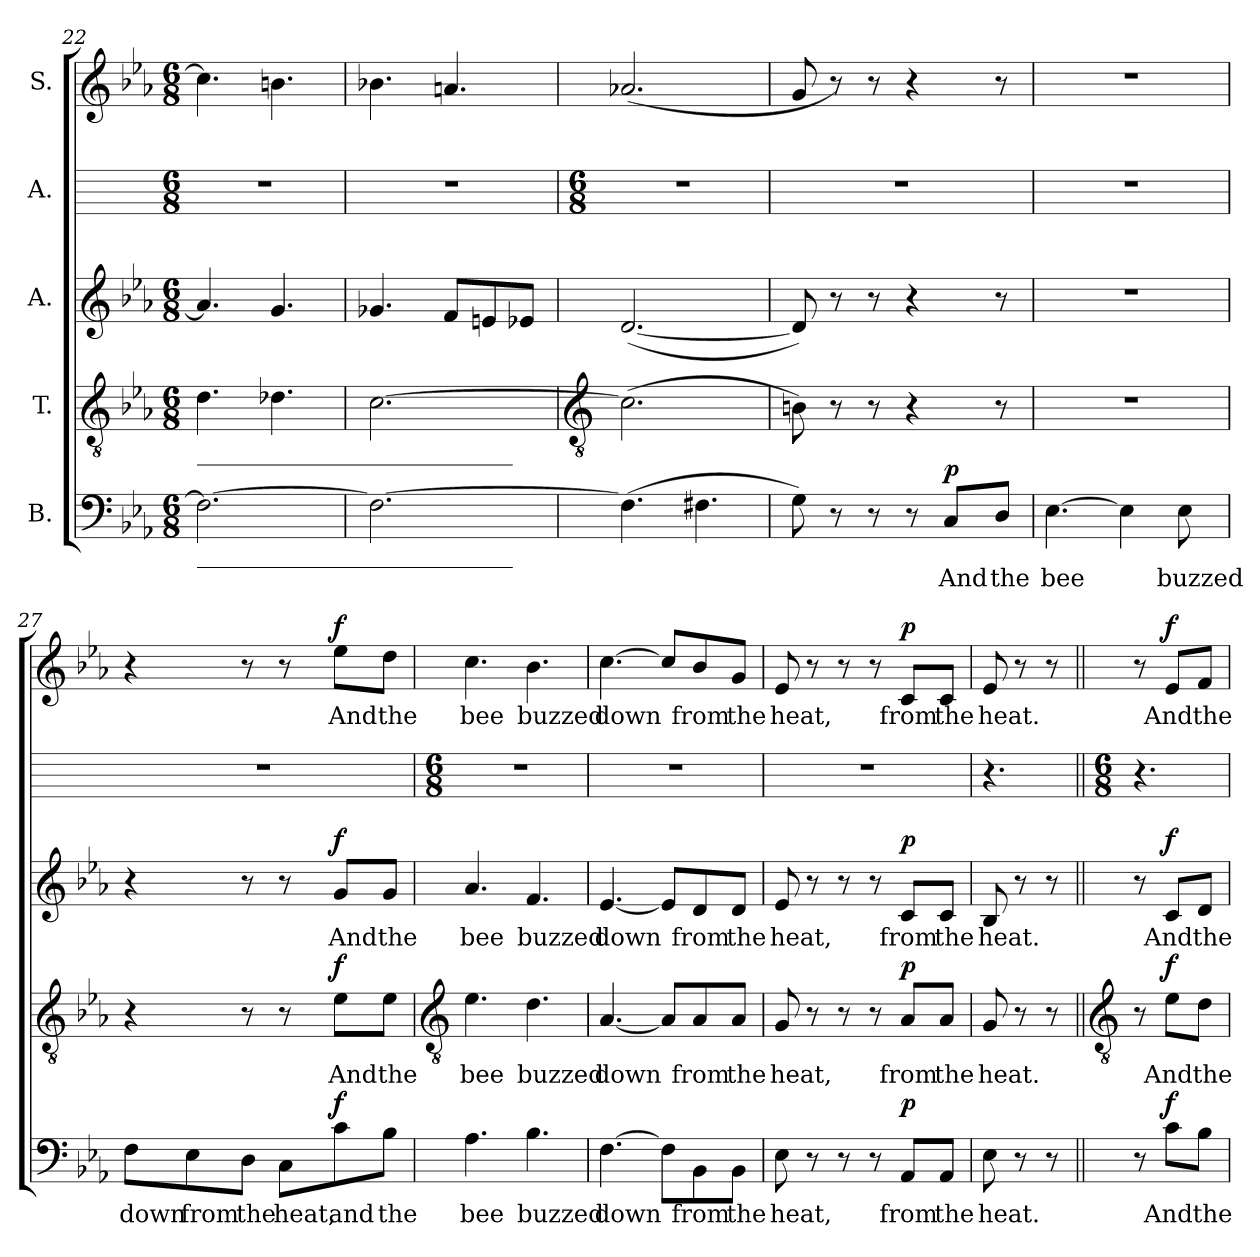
**kern	**text	**dynam	**kern	**text	**dynam	**kern	**text	**dynam	**kern	**kern	**text	**dynam
*part5	*part5	*part5	*part4	*part4	*part4	*part3	*part3	*part3	*part2	*part1	*part1	*part1
*staff5	*staff5	*staff5	*staff4	*staff4	*staff4	*staff3	*staff3	*staff3	*staff2	*staff1	*staff1	*staff1
*I"B.	*	*	*I"T.	*	*	*I"A.	*	*	*I"A.	*I"S.	*	*
*clefF4	*	*	*clefGv2	*	*	*clefG2	*	*	*	*clefG2	*	*
*k[b-e-a-]	*	*	*k[b-e-a-]	*	*	*k[b-e-a-]	*	*	*	*k[b-e-a-]	*	*
*E-:	*	*	*E-:	*	*	*E-:	*	*	*	*E-:	*	*
*M6/8	*	*	*M6/8	*	*	*M6/8	*	*	*M6/8	*M6/8	*	*
=22	=22	=22	=22	=22	=22	=22	=22	=22	=22	=22	=22	=22
!	!	!	!LO:TX:b:t=__________________________	!	!	!	!	!	!	!	!	!
!LO:TX:b:t=__________________________	!	!	!	!	!	!	!	!	!	!	!	!
2.F_	.	.	4.d	.	.	4.a-]	.	.	2.r	4.cc]	.	.
.	.	.	4.d-X	.	.	4.g	.	.	.	4.bn	.	.
=23	=23	=23	=23	=23	=23	=23	=23	=23	=23	=23	=23	=23
2.F_	.	.	[2.c	.	.	4.g-X	.	.	2.r	4.b-X	.	.
.	.	.	.	.	.	8f/L	.	.	.	4.an	.	.
.	.	.	.	.	.	8en/	.	.	.	.	.	.
.	.	.	.	.	.	8e-X/J	.	.	.	.	.	.
!!LO:LB:g=z
=24	=24	=24	=24	=24	=24	=24	=24	=24	=24	=24	=24	=24
*	*	*	*clefGv2	*	*	*	*	*	*	*	*	*
*	*	*	*	*	*	*	*	*	*M6/8	*	*	*
(>4.F]	.	.	(>2.c]	.	.	(<[2.d	.	.	2.r	(<2.a-X	.	.
4.F#X	.	.	.	.	.	.	.	.	.	.	.	.
=25	=25	=25	=25	=25	=25	=25	=25	=25	=25	=25	=25	=25
8G)	.	.	8Bn)	.	.	8d])	.	.	2.r	8g	.	.
8r	.	.	8r	.	.	8r	.	.	.	8r)	.	.
8r	.	.	8r	.	.	8r	.	.	.	8r	.	.
8r	.	.	4r	.	.	4r	.	.	.	4r	.	.
!	!LO:LY:b	!LO:DY:a	!	!	!	!	!	!	!	!	!	!
8C/L	And	p	.	.	.	.	.	.	.	.	.	.
!	!LO:LY:b	!	!	!	!	!	!	!	!	!	!	!
8D/J	the	.	8r	.	.	8r	.	.	.	8r	.	.
=26	=26	=26	=26	=26	=26	=26	=26	=26	=26	=26	=26	=26
!	!LO:LY:b	!	!LO:N:vis=1	!	!	!LO:N:vis=1	!	!	!	!LO:N:vis=1	!	!
[4.E-	bee	.	2.r	.	.	2.r	.	.	2.r	2.r	.	.
4E-]	.	.	.	.	.	.	.	.	.	.	.	.
!	!LO:LY:b	!	!	!	!	!	!	!	!	!	!	!
8E-	buzzed	.	.	.	.	.	.	.	.	.	.	.
=27	=27	=27	=27	=27	=27	=27	=27	=27	=27	=27	=27	=27
!	!LO:LY:b	!	!	!	!	!	!	!	!	!	!	!
8F\L	down	.	4r	.	.	4r	.	.	2.r	4r	.	.
!	!LO:LY:b	!	!	!	!	!	!	!	!	!	!	!
8E-\	from	.	.	.	.	.	.	.	.	.	.	.
!	!LO:LY:b	!	!	!	!	!	!	!	!	!	!	!
8D\J	the	.	8r	.	.	8r	.	.	.	8r	.	.
!	!LO:LY:b	!	!	!	!	!	!	!	!	!	!	!
8C\L	heat,	.	8r	.	.	8r	.	.	.	8r	.	.
!	!LO:LY:b	!LO:DY:a	!	!LO:LY:b	!LO:DY:a	!	!LO:LY:b	!LO:DY:a	!	!	!LO:LY:b	!LO:DY:a
8c\	and	f	8e-\L	And	f	8g/L	And	f	.	8ee-\L	And	f
!	!LO:LY:b	!	!	!LO:LY:b	!	!	!LO:LY:b	!	!	!	!LO:LY:b	!
8B-\J	the	.	8e-\J	the	.	8g/J	the	.	.	8dd\J	the	.
!!LO:LB:g=z
=28	=28	=28	=28	=28	=28	=28	=28	=28	=28	=28	=28	=28
*	*	*	*clefGv2	*	*	*	*	*	*	*	*	*
*	*	*	*	*	*	*	*	*	*M6/8	*	*	*
!	!LO:LY:b	!	!	!LO:LY:b	!	!	!LO:LY:b	!	!	!	!LO:LY:b	!
4.A-	bee	.	4.e-	bee	.	4.a-	bee	.	2.r	4.cc	bee	.
!	!LO:LY:b	!	!	!LO:LY:b	!	!	!LO:LY:b	!	!	!	!LO:LY:b	!
4.B-	buzzed	.	4.d	buzzed	.	4.f	buzzed	.	.	4.b-	buzzed	.
=29	=29	=29	=29	=29	=29	=29	=29	=29	=29	=29	=29	=29
!	!LO:LY:b	!	!	!LO:LY:b	!	!	!LO:LY:b	!	!	!	!LO:LY:b	!
[4.F	down	.	[4.A-	down	.	[4.e-	down	.	2.r	[4.cc	down	.
8F\L]	.	.	8A-/L]	.	.	8e-/L]	.	.	.	8cc/L]	.	.
!	!LO:LY:b	!	!	!LO:LY:b	!	!	!LO:LY:b	!	!	!	!LO:LY:b	!
8BB-\	from	.	8A-/	from	.	8d/	from	.	.	8b-/	from	.
!	!LO:LY:b	!	!	!LO:LY:b	!	!	!LO:LY:b	!	!	!	!LO:LY:b	!
8BB-\J	the	.	8A-/J	the	.	8d/J	the	.	.	8g/J	the	.
=30	=30	=30	=30	=30	=30	=30	=30	=30	=30	=30	=30	=30
!	!LO:LY:b	!	!	!LO:LY:b	!	!	!LO:LY:b	!	!	!	!LO:LY:b	!
8E-	heat,	.	8G	heat,	.	8e-	heat,	.	2.r	8e-	heat,	.
8r	.	.	8r	.	.	8r	.	.	.	8r	.	.
8r	.	.	8r	.	.	8r	.	.	.	8r	.	.
8r	.	.	8r	.	.	8r	.	.	.	8r	.	.
!	!LO:LY:b	!LO:DY:a	!	!LO:LY:b	!LO:DY:a	!	!LO:LY:b	!LO:DY:a	!	!	!LO:LY:b	!LO:DY:a
8AA-/L	from	p	8A-/L	from	p	8c/L	from	p	.	8c/L	from	p
!	!LO:LY:b	!	!	!LO:LY:b	!	!	!LO:LY:b	!	!	!	!LO:LY:b	!
8AA-/J	the	.	8A-/J	the	.	8c/J	the	.	.	8c/J	the	.
=31	=31	=31	=31	=31	=31	=31	=31	=31	=31	=31	=31	=31
!	!LO:LY:b	!	!	!LO:LY:b	!	!	!LO:LY:b	!	!	!	!LO:LY:b	!
8E-	heat.	.	8G	heat.	.	8B-	heat.	.	4.r	8e-	heat.	.
8r	.	.	8r	.	.	8r	.	.	.	8r	.	.
8r	.	.	8r	.	.	8r	.	.	.	8r	.	.
!!LO:LB:g=z
=32||	=32||	=32||	=32||	=32||	=32||	=32||	=32||	=32||	=32||	=32||	=32||	=32||
*	*	*	*clefGv2	*	*	*	*	*	*	*	*	*
*	*	*	*	*	*	*	*	*	*M6/8	*	*	*
8r	.	.	8r	.	.	8r	.	.	4.r	8r	.	.
!	!LO:LY:b	!LO:DY:a	!	!LO:LY:b	!LO:DY:a	!	!LO:LY:b	!LO:DY:a	!	!	!LO:LY:b	!LO:DY:a
8c\L	And	f	8e-\L	And	f	8c/L	And	f	.	8e-/L	And	f
!	!LO:LY:b	!	!	!LO:LY:b	!	!	!LO:LY:b	!	!	!	!LO:LY:b	!
8B-\J	the	.	8d\J	the	.	8d/J	the	.	.	8f/J	the	.
=	=	=	=	=	=	=	=	=	=	=	=	=
*-	*-	*-	*-	*-	*-	*-	*-	*-	*-	*-	*-	*-
